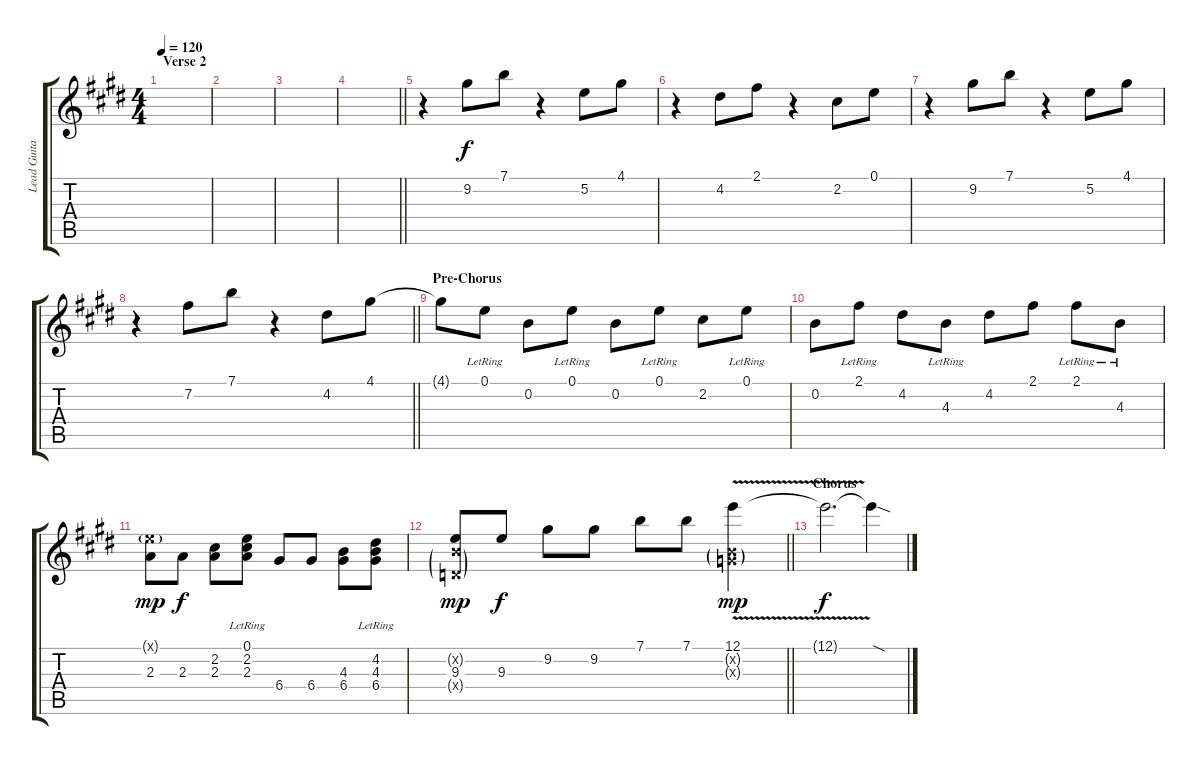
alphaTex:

\track ("Lead Guitar" "Lead Guita") {instrument overdrivenguitar}
\staff {score tabs}
\tuning (E4 B3 G3 D3 A2 E2) {hide}
\ts (4 4)
\section ("" "Verse 2")
\tempo 120
\clef g2
\ks e
|
|
|
\barLineRight lightlight
|
r.4 9.2.8 7.1.8 r.4 5.2.8 4.1.8 |
r.4 4.2.8 2.1.8 r.4 2.2.8 0.1.8 |
r.4 9.2.8 7.1.8 r.4 5.2.8 4.1.8 |
\barLineRight lightlight
r.4 7.2.8 7.1.8 r.4 4.2.8 4.1.8 |
\section ("" "Pre-Chorus")
4.1{t}.8 0.1{lr}.8 0.2.8 0.1{lr}.8 0.2.8 0.1{lr}.8 2.2.8 0.1{lr}.8 |
0.2.8 2.1{lr}.8 4.2.8 4.3{lr}.8 4.2.8 2.1.8 2.1{lr}.8 4.3{lr}.8 |
(0.1{g x} 2.3).8{dy mp} 2.3.8{dy f} (2.2 2.3).8 (0.1{lr} 2.2 2.3).8 6.4.8 6.4.8 (4.3 6.4).8 (4.2{lr} 4.3 6.4).8 |
\barLineRight lightlight
(0.2{g x} 9.3 0.4{g x}).8{dy mp} 9.3.8{dy f} 9.2.8 9.2.8 7.1.8 7.1.8 (12.1{v} 0.2{g x} 0.3{g x}).4{dy mp} |
\section ("" "Chorus")
12.1{t}.2{d dy f} 12.1{sod t}.4
